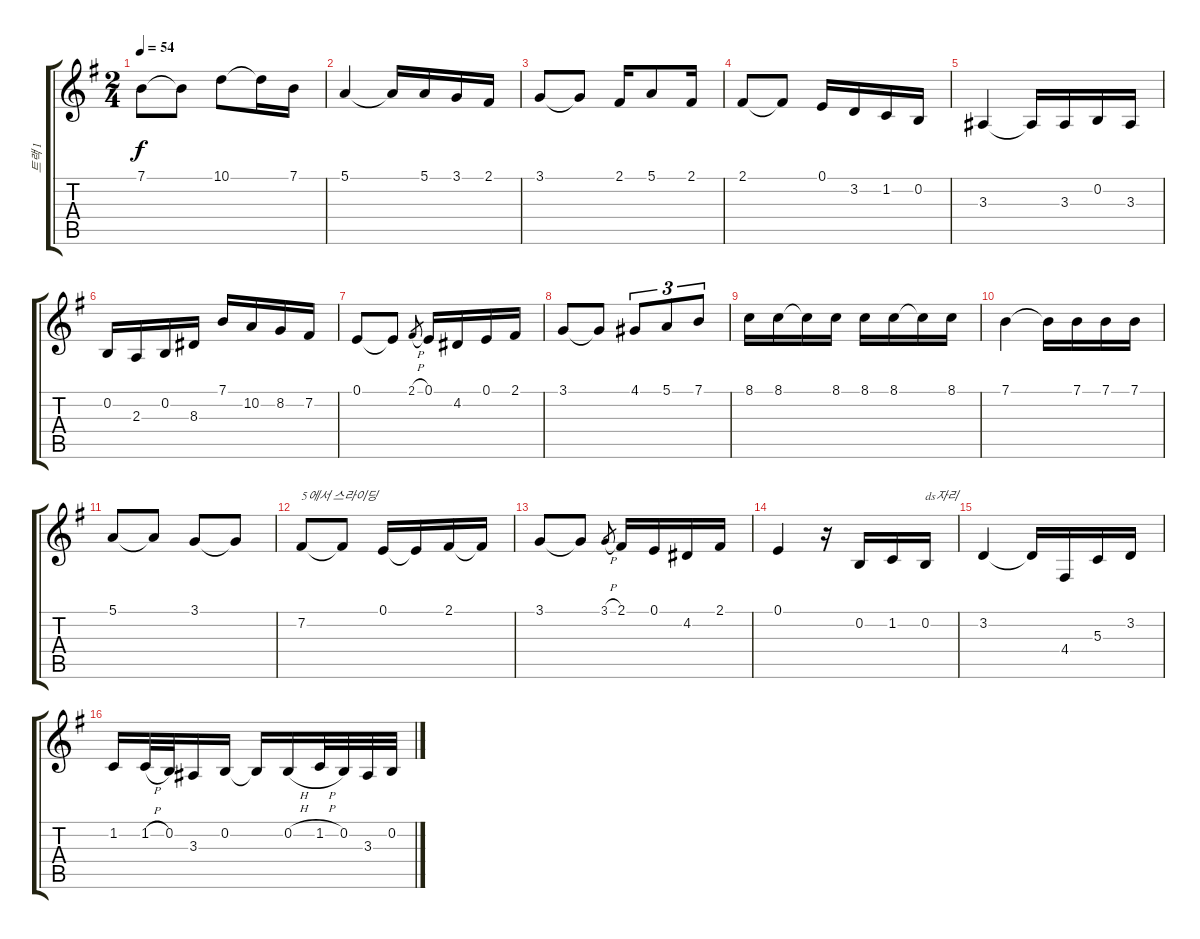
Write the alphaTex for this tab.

\track ("트랙 1" "트랙 1") {instrument violin}
\staff {score tabs}
\tuning (E4 B3 G3 D3 A2 E2) {hide}
\ts (2 4)
\tempo 54
\clef g2
\ks g
7.1.8{dy f} 7.1{t}.8 10.1.8 10.1{t}.16 7.1.16 |
5.1.4 5.1{t}.16 5.1.16 3.1.16 2.1.16 |
3.1.8 3.1{t}.8 2.1.16 5.1.8 2.1.16 |
2.1.8 2.1{t}.8 0.1.16 3.2.16 1.2.16 0.2.16 |
3.3.4 3.3{t}.16 3.3.16 0.2.16 3.3.16 |
0.2.16 2.3.16 0.2.16 8.3.16 7.1.16 10.2.16 8.2.16 7.2.16 |
0.1.8 0.1{t}.8 2.1{h}.8{gr} 0.1.16 4.2.16 0.1.16 2.1.16 |
3.1.8 3.1{t}.8 4.1.8{tu (3 2)} 5.1.8{tu (3 2)} 7.1.8{tu (3 2)} |
8.1.16 8.1.16 8.1{t}.16 8.1.16 8.1.16 8.1.16 8.1{t}.16 8.1.16 |
7.1.4 7.1{t}.16 7.1.16 7.1.16 7.1.16 |
5.1.8 5.1{t}.8 3.1.8 3.1{t}.8 |
7.2.8{txt "5에서 스라이딩"} 7.2{t}.8 0.1.16 0.1{t}.16 2.1.16 2.1{t}.16 |
3.1.8 3.1{t}.8 3.1{h}.8{gr} 2.1.16 0.1.16 4.2.16 2.1.16 |
0.1.4 r.16 0.2.16 1.2.16 0.2.16{txt "ds자리"} |
3.2.4 3.2{t}.16 4.4.16 5.3.16 3.2.16 |
1.2.16 1.2{h}.32 0.2.32 3.3.16 0.2.16 0.2{t}.16 0.2{h}.16 1.2{h}.32 0.2.32 3.3.32 0.2.32
